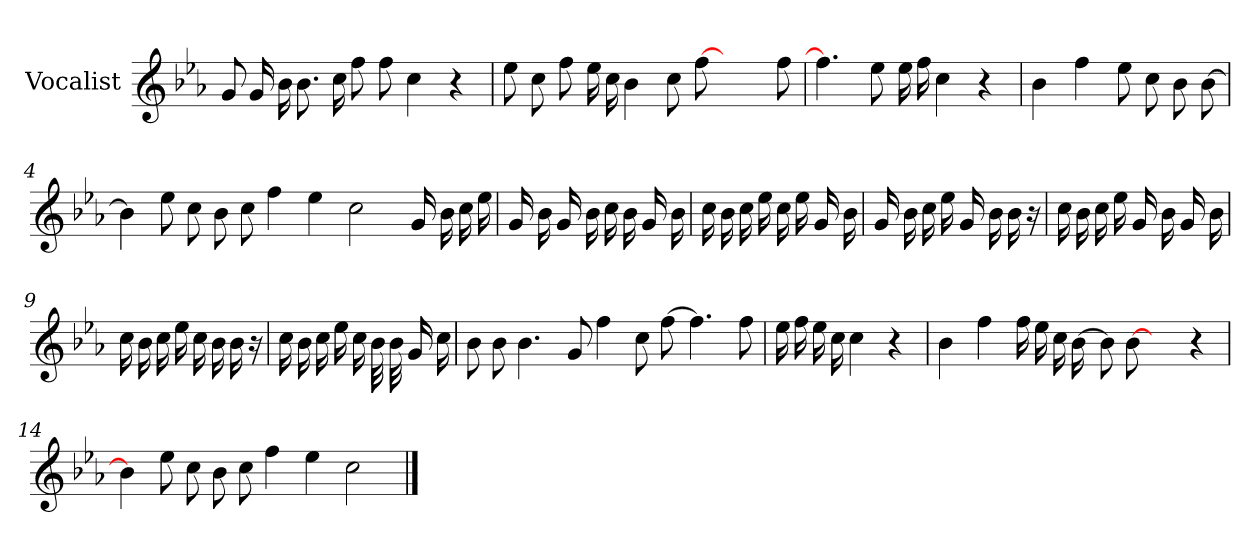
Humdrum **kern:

**kern
*part1
*staff1
*I"Vocalist
*k[b-e-a-]
*E-:
=
8g
16g
16b-
8.b-
16cc
8ff
8ff
4cc
4r
=1
8ee-
8cc
8ff
16ee-
16cc
4b-
8cc
[8ff
4.ryy
8ff
=2
4.ff]
8ee-
16ee-
16ff
4cc
4r
=3
4b-
4ff
8ee-
8cc
8b-
[8b-
=4
4b-]
8ee-
8cc
8b-
8cc
4ff
4ee-
2cc
16g
16b-
16cc
16ee-
=5
16g
16b-
16g
16b-
16cc
16b-
16g
16b-
=6
16cc
16b-
16cc
16ee-
16cc
16ee-
16g
16b-
=7
16g
16b-
16cc
16ee-
16g
16b-
16b-
16r
=8
16cc
16b-
16cc
16ee-
16g
16b-
16g
16b-
=9
16cc
16b-
16cc
16ee-
16cc
16b-
16b-
16r
=10
16cc
16b-
16cc
16ee-
16cc
32b-
32b-
16g
16cc
=11
8b-
8b-
4.b-
8g
4ff
8cc
[8ff
4.ff]
8ff
=12
16ee-
16ff
16ee-
16cc
4cc
4r
=13
4b-
4ff
16ff
16ee-
16cc
[16b-
8b-]
[8b-
4ryy
4r
=14
4b-]
8ee-
8cc
8b-
8cc
4ff
4ee-
2cc
==
*-
